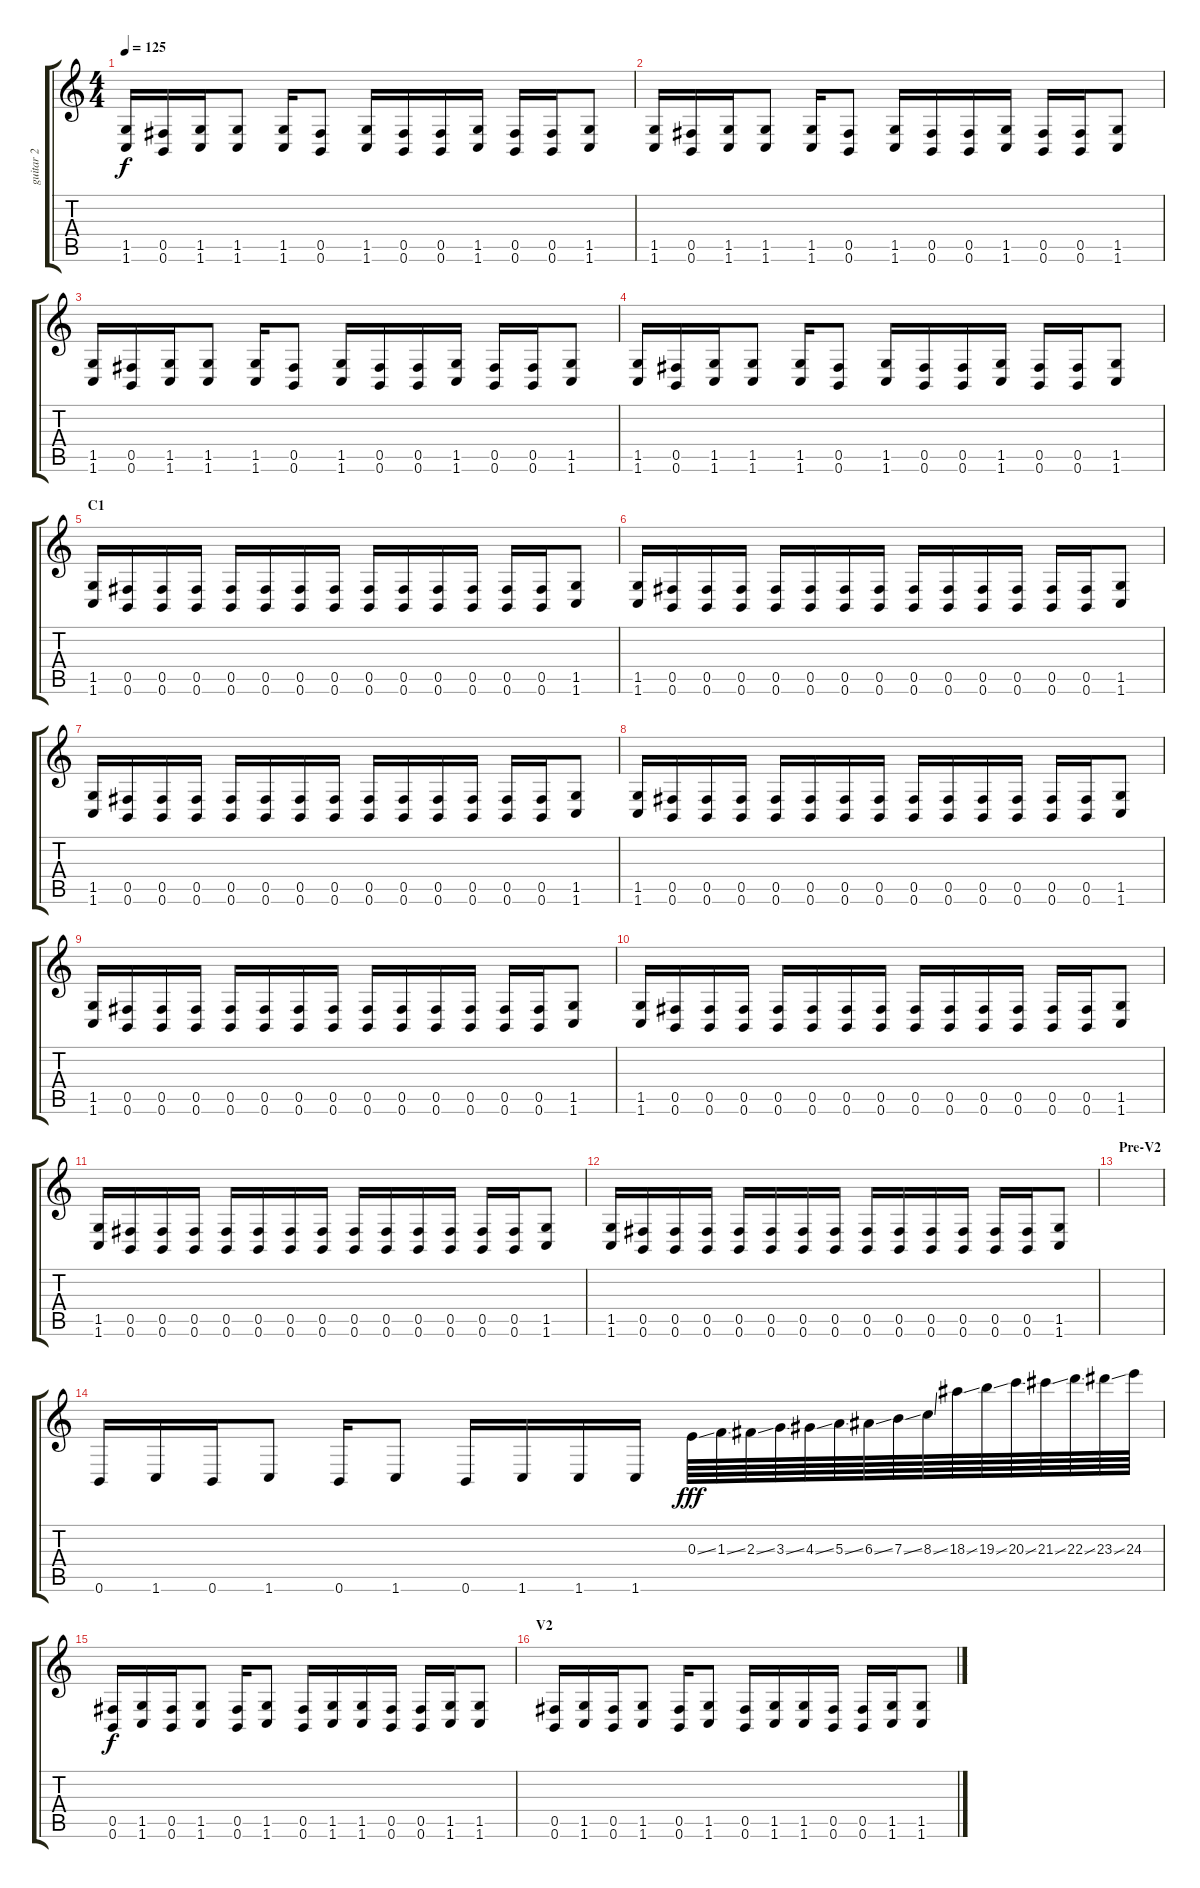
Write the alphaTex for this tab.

\track ("guitar 2" "guitar 2") {instrument overdrivenguitar}
\staff {score tabs}
\tuning (Db4 Ab3 E3 B2 Gb2 B1) {hide}
\ts (4 4)
\tempo 125
\clef g2
\ks c
(1.5 1.6).16{dy f} (0.5 0.6).16 (1.5 1.6).16 (1.5 1.6).8 (1.5 1.6).16 (0.5 0.6).8 (1.5 1.6).16 (0.5 0.6).16 (0.5 0.6).16 (1.5 1.6).16 (0.5 0.6).16 (0.5 0.6).16 (1.5 1.6).8 |
(1.5 1.6).16 (0.5 0.6).16 (1.5 1.6).16 (1.5 1.6).8 (1.5 1.6).16 (0.5 0.6).8 (1.5 1.6).16 (0.5 0.6).16 (0.5 0.6).16 (1.5 1.6).16 (0.5 0.6).16 (0.5 0.6).16 (1.5 1.6).8 |
(1.5 1.6).16 (0.5 0.6).16 (1.5 1.6).16 (1.5 1.6).8 (1.5 1.6).16 (0.5 0.6).8 (1.5 1.6).16 (0.5 0.6).16 (0.5 0.6).16 (1.5 1.6).16 (0.5 0.6).16 (0.5 0.6).16 (1.5 1.6).8 |
(1.5 1.6).16 (0.5 0.6).16 (1.5 1.6).16 (1.5 1.6).8 (1.5 1.6).16 (0.5 0.6).8 (1.5 1.6).16 (0.5 0.6).16 (0.5 0.6).16 (1.5 1.6).16 (0.5 0.6).16 (0.5 0.6).16 (1.5 1.6).8 |
\section ("" "C1")
(1.5 1.6).16 (0.5 0.6).16 (0.5 0.6).16 (0.5 0.6).16 (0.5 0.6).16 (0.5 0.6).16 (0.5 0.6).16 (0.5 0.6).16 (0.5 0.6).16 (0.5 0.6).16 (0.5 0.6).16 (0.5 0.6).16 (0.5 0.6).16 (0.5 0.6).16 (1.5 1.6).8 |
(1.5 1.6).16 (0.5 0.6).16 (0.5 0.6).16 (0.5 0.6).16 (0.5 0.6).16 (0.5 0.6).16 (0.5 0.6).16 (0.5 0.6).16 (0.5 0.6).16 (0.5 0.6).16 (0.5 0.6).16 (0.5 0.6).16 (0.5 0.6).16 (0.5 0.6).16 (1.5 1.6).8 |
(1.5 1.6).16 (0.5 0.6).16 (0.5 0.6).16 (0.5 0.6).16 (0.5 0.6).16 (0.5 0.6).16 (0.5 0.6).16 (0.5 0.6).16 (0.5 0.6).16 (0.5 0.6).16 (0.5 0.6).16 (0.5 0.6).16 (0.5 0.6).16 (0.5 0.6).16 (1.5 1.6).8 |
(1.5 1.6).16 (0.5 0.6).16 (0.5 0.6).16 (0.5 0.6).16 (0.5 0.6).16 (0.5 0.6).16 (0.5 0.6).16 (0.5 0.6).16 (0.5 0.6).16 (0.5 0.6).16 (0.5 0.6).16 (0.5 0.6).16 (0.5 0.6).16 (0.5 0.6).16 (1.5 1.6).8 |
(1.5 1.6).16 (0.5 0.6).16 (0.5 0.6).16 (0.5 0.6).16 (0.5 0.6).16 (0.5 0.6).16 (0.5 0.6).16 (0.5 0.6).16 (0.5 0.6).16 (0.5 0.6).16 (0.5 0.6).16 (0.5 0.6).16 (0.5 0.6).16 (0.5 0.6).16 (1.5 1.6).8 |
(1.5 1.6).16 (0.5 0.6).16 (0.5 0.6).16 (0.5 0.6).16 (0.5 0.6).16 (0.5 0.6).16 (0.5 0.6).16 (0.5 0.6).16 (0.5 0.6).16 (0.5 0.6).16 (0.5 0.6).16 (0.5 0.6).16 (0.5 0.6).16 (0.5 0.6).16 (1.5 1.6).8 |
(1.5 1.6).16 (0.5 0.6).16 (0.5 0.6).16 (0.5 0.6).16 (0.5 0.6).16 (0.5 0.6).16 (0.5 0.6).16 (0.5 0.6).16 (0.5 0.6).16 (0.5 0.6).16 (0.5 0.6).16 (0.5 0.6).16 (0.5 0.6).16 (0.5 0.6).16 (1.5 1.6).8 |
(1.5 1.6).16 (0.5 0.6).16 (0.5 0.6).16 (0.5 0.6).16 (0.5 0.6).16 (0.5 0.6).16 (0.5 0.6).16 (0.5 0.6).16 (0.5 0.6).16 (0.5 0.6).16 (0.5 0.6).16 (0.5 0.6).16 (0.5 0.6).16 (0.5 0.6).16 (1.5 1.6).8 |
\section ("" "Pre-V2")
|
0.6.16 1.6.16 0.6.16 1.6.8 0.6.16 1.6.8 0.6.16 1.6.16 1.6.16 1.6.16 0.3{ss}.64{dy fff} 1.3{ss}.64 2.3{ss}.64 3.3{ss}.64 4.3{ss}.64 5.3{ss}.64 6.3{ss}.64 7.3{ss}.64 8.3{ss}.64 18.3{ss}.64 19.3{ss}.64 20.3{ss}.64 21.3{ss}.64 22.3{ss}.64 23.3{ss}.64 24.3.64 |
(0.5 0.6).16{dy f} (1.5 1.6).16 (0.5 0.6).16 (1.5 1.6).8 (0.5 0.6).16 (1.5 1.6).8 (0.5 0.6).16 (1.5 1.6).16 (1.5 1.6).16 (0.5 0.6).16 (0.5 0.6).16 (1.5 1.6).16 (1.5 1.6).8 |
\section ("" "V2")
(0.5 0.6).16 (1.5 1.6).16 (0.5 0.6).16 (1.5 1.6).8 (0.5 0.6).16 (1.5 1.6).8 (0.5 0.6).16 (1.5 1.6).16 (1.5 1.6).16 (0.5 0.6).16 (0.5 0.6).16 (1.5 1.6).16 (1.5 1.6).8
